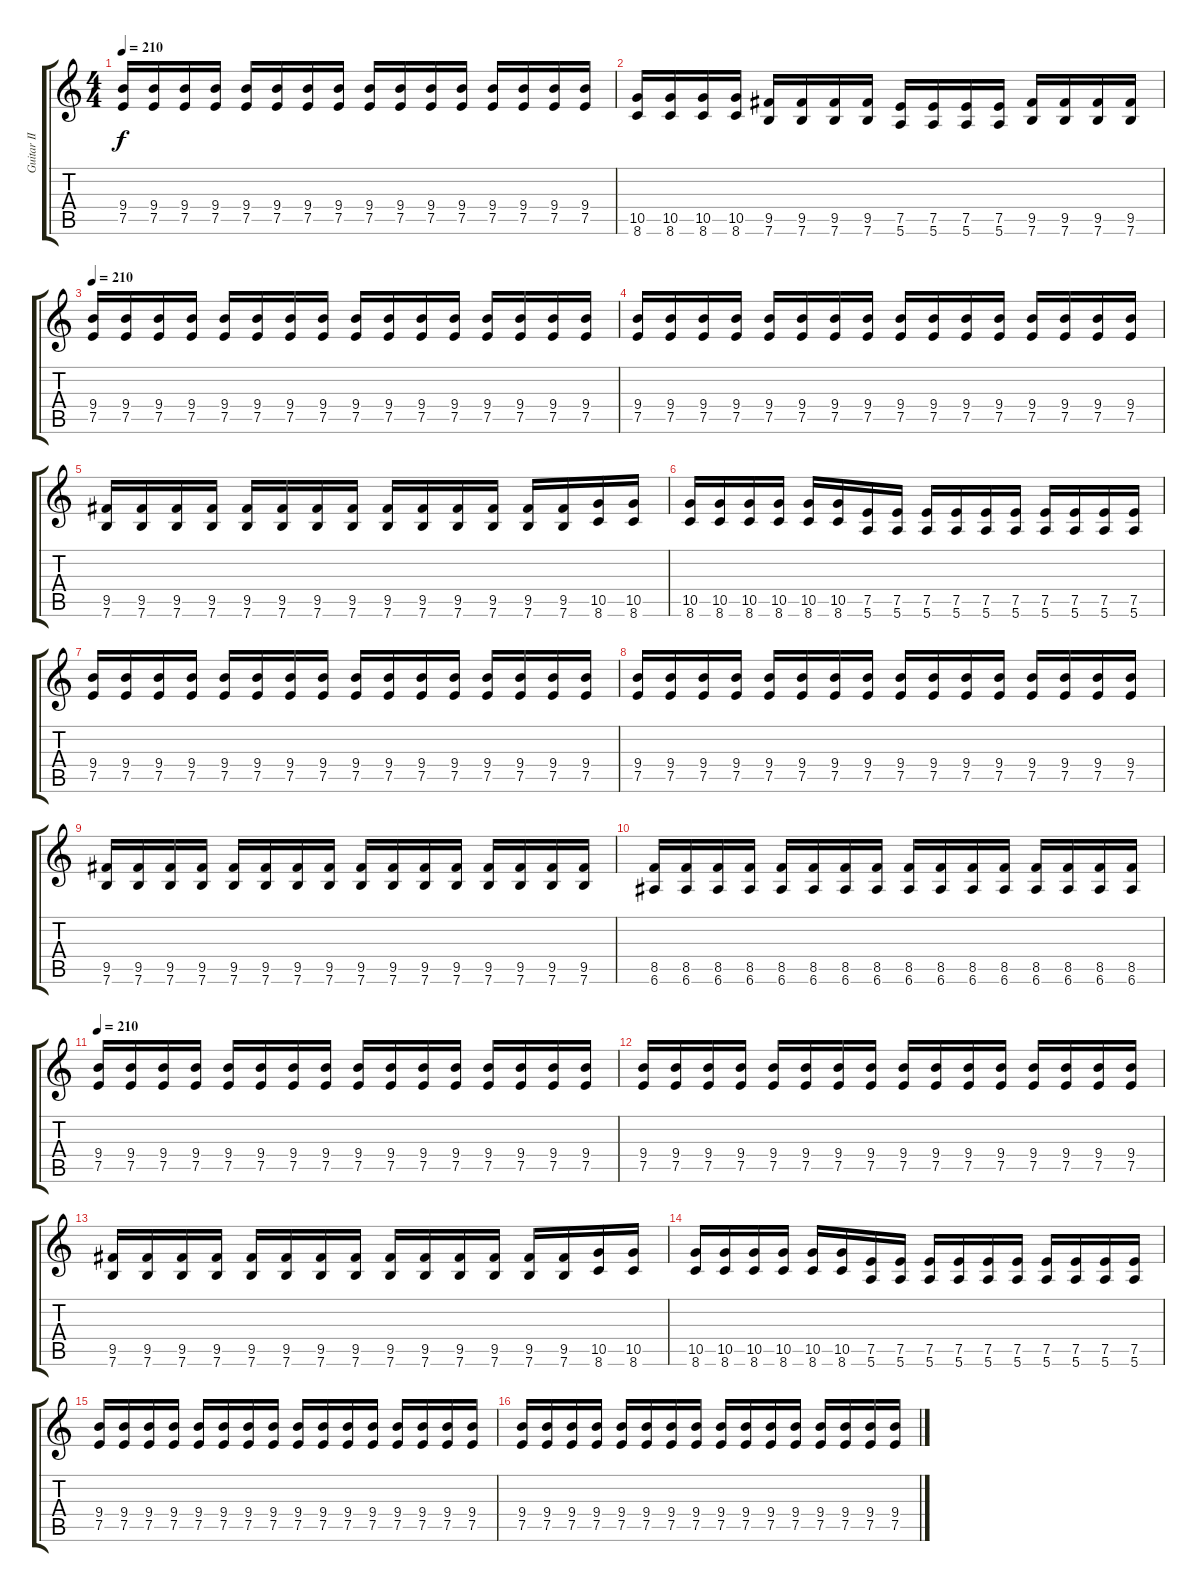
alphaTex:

\track ("Guitar II" "Guitar II") {instrument distortionguitar}
\staff {score tabs}
\tuning (E4 B3 G3 D3 A2 E2) {hide}
\ts (4 4)
\tempo 210
\clef g2
\ks c
(9.4 7.5).16{dy f} (9.4 7.5).16 (9.4 7.5).16 (9.4 7.5).16 (9.4 7.5).16 (9.4 7.5).16 (9.4 7.5).16 (9.4 7.5).16 (9.4 7.5).16 (9.4 7.5).16 (9.4 7.5).16 (9.4 7.5).16 (9.4 7.5).16 (9.4 7.5).16 (9.4 7.5).16 (9.4 7.5).16 |
(10.5 8.6).16 (10.5 8.6).16 (10.5 8.6).16 (10.5 8.6).16 (9.5 7.6).16 (9.5 7.6).16 (9.5 7.6).16 (9.5 7.6).16 (7.5 5.6).16 (7.5 5.6).16 (7.5 5.6).16 (7.5 5.6).16 (9.5 7.6).16 (9.5 7.6).16 (9.5 7.6).16 (9.5 7.6).16 |
\tempo 210
(9.4 7.5).16 (9.4 7.5).16 (9.4 7.5).16 (9.4 7.5).16 (9.4 7.5).16 (9.4 7.5).16 (9.4 7.5).16 (9.4 7.5).16 (9.4 7.5).16 (9.4 7.5).16 (9.4 7.5).16 (9.4 7.5).16 (9.4 7.5).16 (9.4 7.5).16 (9.4 7.5).16 (9.4 7.5).16 |
(9.4 7.5).16 (9.4 7.5).16 (9.4 7.5).16 (9.4 7.5).16 (9.4 7.5).16 (9.4 7.5).16 (9.4 7.5).16 (9.4 7.5).16 (9.4 7.5).16 (9.4 7.5).16 (9.4 7.5).16 (9.4 7.5).16 (9.4 7.5).16 (9.4 7.5).16 (9.4 7.5).16 (9.4 7.5).16 |
(9.5 7.6).16 (9.5 7.6).16 (9.5 7.6).16 (9.5 7.6).16 (9.5 7.6).16 (9.5 7.6).16 (9.5 7.6).16 (9.5 7.6).16 (9.5 7.6).16 (9.5 7.6).16 (9.5 7.6).16 (9.5 7.6).16 (9.5 7.6).16 (9.5 7.6).16 (10.5 8.6).16 (10.5 8.6).16 |
(10.5 8.6).16 (10.5 8.6).16 (10.5 8.6).16 (10.5 8.6).16 (10.5 8.6).16 (10.5 8.6).16 (7.5 5.6).16 (7.5 5.6).16 (7.5 5.6).16 (7.5 5.6).16 (7.5 5.6).16 (7.5 5.6).16 (7.5 5.6).16 (7.5 5.6).16 (7.5 5.6).16 (7.5 5.6).16 |
(9.4 7.5).16 (9.4 7.5).16 (9.4 7.5).16 (9.4 7.5).16 (9.4 7.5).16 (9.4 7.5).16 (9.4 7.5).16 (9.4 7.5).16 (9.4 7.5).16 (9.4 7.5).16 (9.4 7.5).16 (9.4 7.5).16 (9.4 7.5).16 (9.4 7.5).16 (9.4 7.5).16 (9.4 7.5).16 |
(9.4 7.5).16 (9.4 7.5).16 (9.4 7.5).16 (9.4 7.5).16 (9.4 7.5).16 (9.4 7.5).16 (9.4 7.5).16 (9.4 7.5).16 (9.4 7.5).16 (9.4 7.5).16 (9.4 7.5).16 (9.4 7.5).16 (9.4 7.5).16 (9.4 7.5).16 (9.4 7.5).16 (9.4 7.5).16 |
(9.5 7.6).16 (9.5 7.6).16 (9.5 7.6).16 (9.5 7.6).16 (9.5 7.6).16 (9.5 7.6).16 (9.5 7.6).16 (9.5 7.6).16 (9.5 7.6).16 (9.5 7.6).16 (9.5 7.6).16 (9.5 7.6).16 (9.5 7.6).16 (9.5 7.6).16 (9.5 7.6).16 (9.5 7.6).16 |
(8.5 6.6).16 (8.5 6.6).16 (8.5 6.6).16 (8.5 6.6).16 (8.5 6.6).16 (8.5 6.6).16 (8.5 6.6).16 (8.5 6.6).16 (8.5 6.6).16 (8.5 6.6).16 (8.5 6.6).16 (8.5 6.6).16 (8.5 6.6).16 (8.5 6.6).16 (8.5 6.6).16 (8.5 6.6).16 |
\tempo 210
(9.4 7.5).16 (9.4 7.5).16 (9.4 7.5).16 (9.4 7.5).16 (9.4 7.5).16 (9.4 7.5).16 (9.4 7.5).16 (9.4 7.5).16 (9.4 7.5).16 (9.4 7.5).16 (9.4 7.5).16 (9.4 7.5).16 (9.4 7.5).16 (9.4 7.5).16 (9.4 7.5).16 (9.4 7.5).16 |
(9.4 7.5).16 (9.4 7.5).16 (9.4 7.5).16 (9.4 7.5).16 (9.4 7.5).16 (9.4 7.5).16 (9.4 7.5).16 (9.4 7.5).16 (9.4 7.5).16 (9.4 7.5).16 (9.4 7.5).16 (9.4 7.5).16 (9.4 7.5).16 (9.4 7.5).16 (9.4 7.5).16 (9.4 7.5).16 |
(9.5 7.6).16 (9.5 7.6).16 (9.5 7.6).16 (9.5 7.6).16 (9.5 7.6).16 (9.5 7.6).16 (9.5 7.6).16 (9.5 7.6).16 (9.5 7.6).16 (9.5 7.6).16 (9.5 7.6).16 (9.5 7.6).16 (9.5 7.6).16 (9.5 7.6).16 (10.5 8.6).16 (10.5 8.6).16 |
(10.5 8.6).16 (10.5 8.6).16 (10.5 8.6).16 (10.5 8.6).16 (10.5 8.6).16 (10.5 8.6).16 (7.5 5.6).16 (7.5 5.6).16 (7.5 5.6).16 (7.5 5.6).16 (7.5 5.6).16 (7.5 5.6).16 (7.5 5.6).16 (7.5 5.6).16 (7.5 5.6).16 (7.5 5.6).16 |
(9.4 7.5).16 (9.4 7.5).16 (9.4 7.5).16 (9.4 7.5).16 (9.4 7.5).16 (9.4 7.5).16 (9.4 7.5).16 (9.4 7.5).16 (9.4 7.5).16 (9.4 7.5).16 (9.4 7.5).16 (9.4 7.5).16 (9.4 7.5).16 (9.4 7.5).16 (9.4 7.5).16 (9.4 7.5).16 |
(9.4 7.5).16 (9.4 7.5).16 (9.4 7.5).16 (9.4 7.5).16 (9.4 7.5).16 (9.4 7.5).16 (9.4 7.5).16 (9.4 7.5).16 (9.4 7.5).16 (9.4 7.5).16 (9.4 7.5).16 (9.4 7.5).16 (9.4 7.5).16 (9.4 7.5).16 (9.4 7.5).16 (9.4 7.5).16
